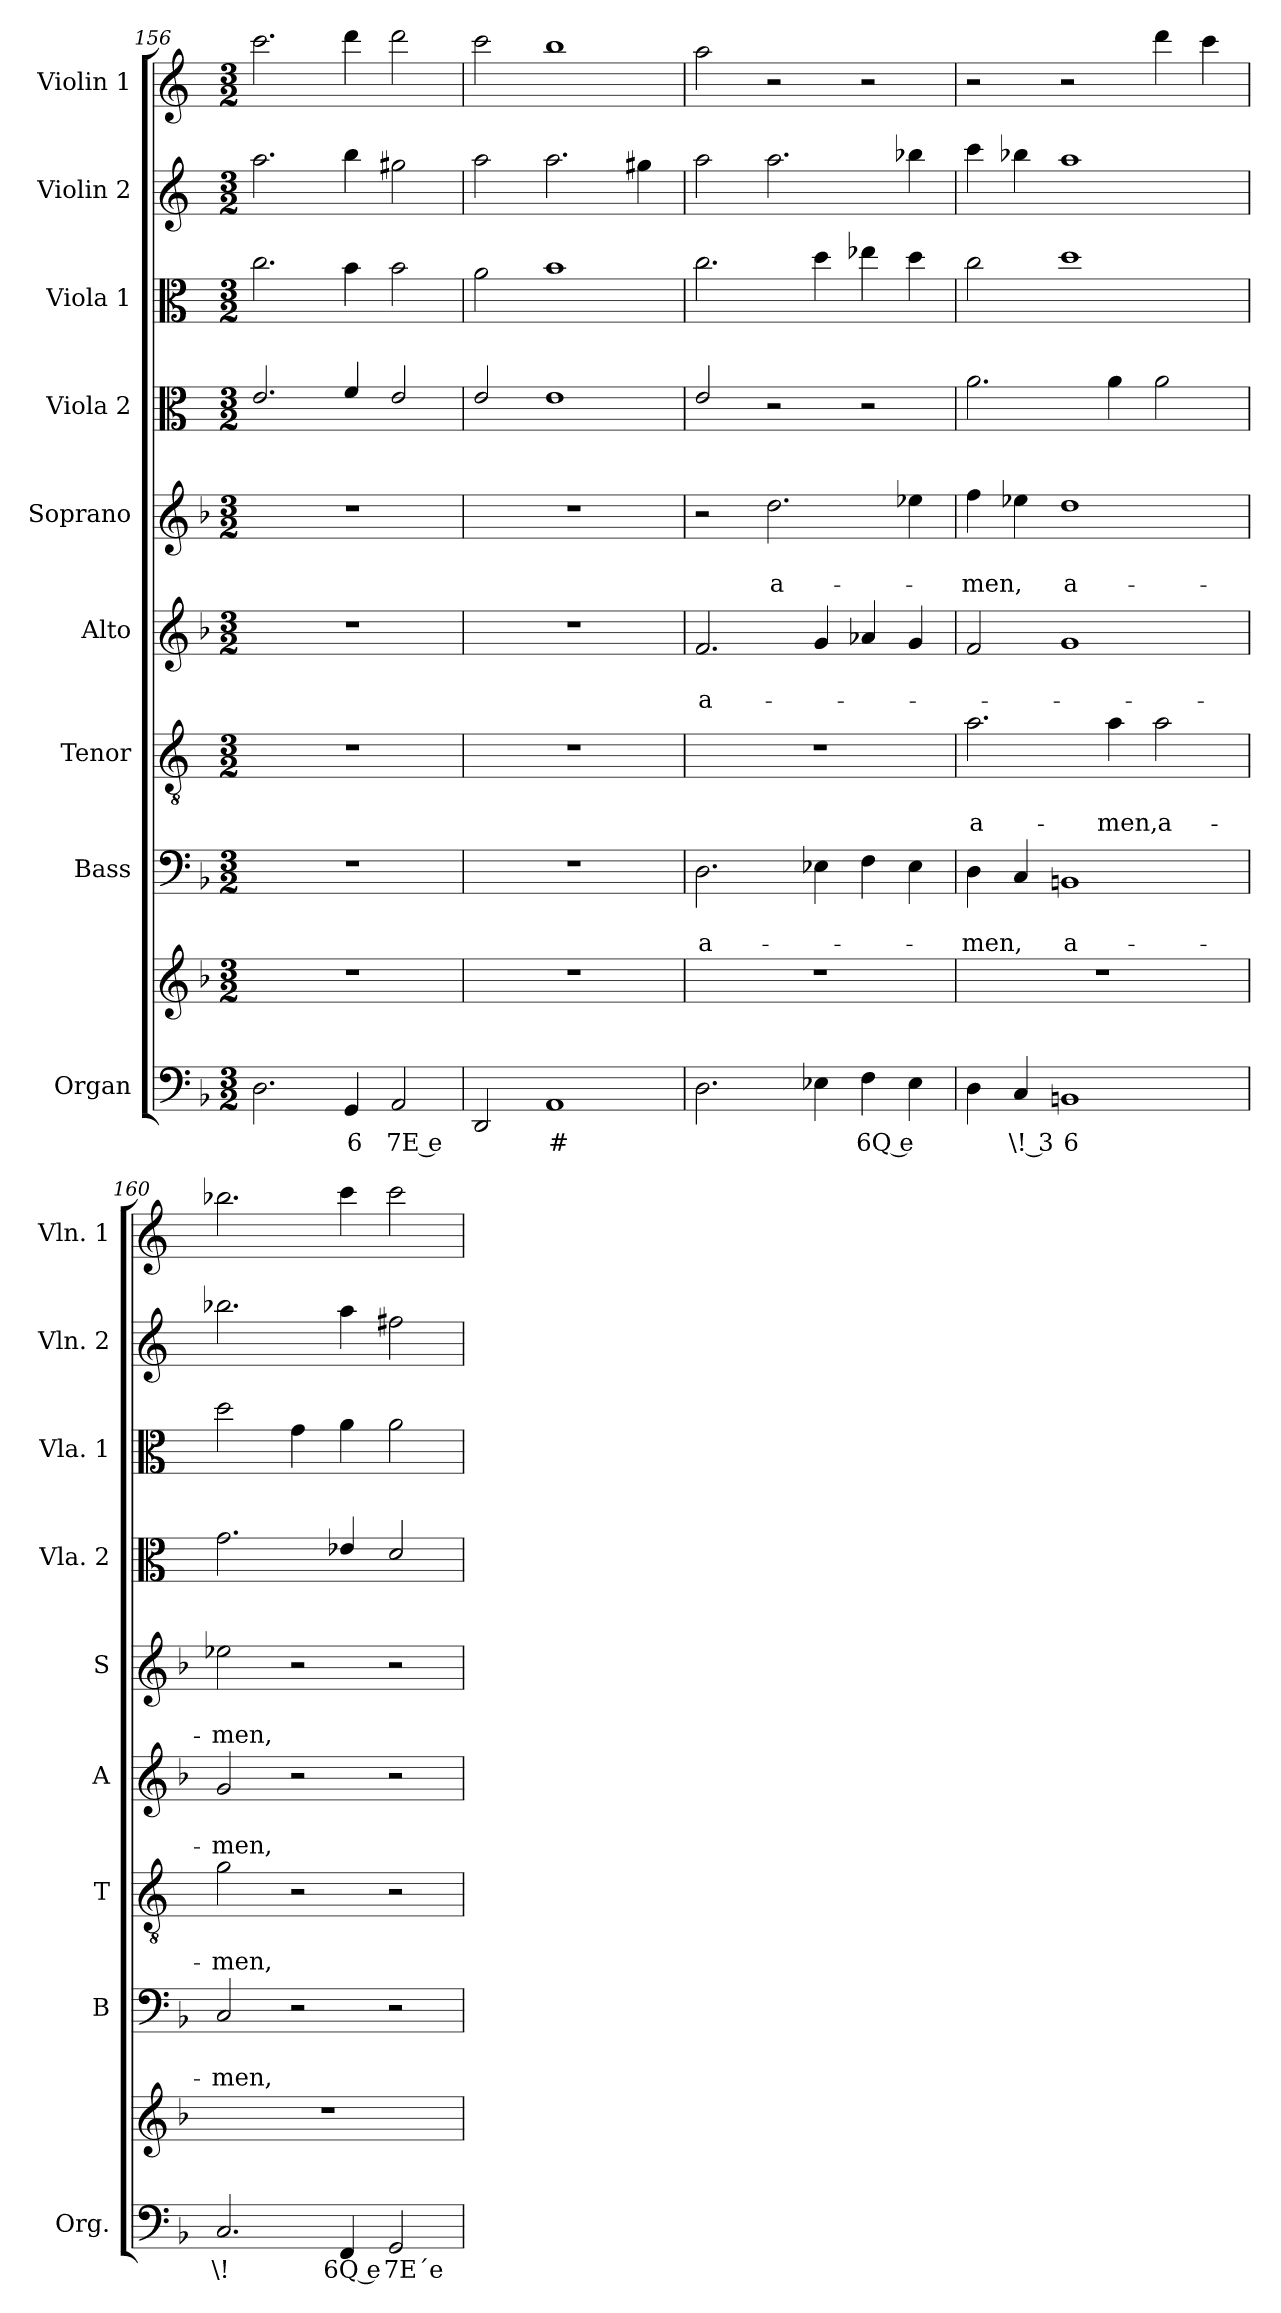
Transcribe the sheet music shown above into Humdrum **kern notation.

**kern	**text	**kern	**kern	**text	**text	**kern	**text	**text	**kern	**text	**text	**kern	**text	**text	**kern	**kern	**kern	**kern
*part9	*part9	*part9	*part8	*part8	*part8	*part7	*part7	*part7	*part6	*part6	*part6	*part5	*part5	*part5	*part4	*part3	*part2	*part1
*staff10	*staff10	*staff9	*staff8	*staff8	*staff8	*staff7	*staff7	*staff7	*staff6	*staff6	*staff6	*staff5	*staff5	*staff5	*staff4	*staff3	*staff2	*staff1
*I"Organ	*	*	*I"Bass	*	*	*I"Tenor	*	*	*I"Alto	*	*	*I"Soprano	*	*	*I"Viola 2	*I"Viola 1	*I"Violin 2	*I"Violin 1
*I'Org.	*	*	*I'B	*	*	*I'T	*	*	*I'A	*	*	*I'S	*	*	*I'Vla. 2	*I'Vla. 1	*I'Vln. 2	*I'Vln. 1
*clefF4	*	*clefG2	*clefF4	*	*	*clefGv2	*	*	*clefG2	*	*	*clefG2	*	*	*clefC3	*clefC3	*clefG2	*clefG2
*	*	*	*	*	*	*ITrd4c7	*	*	*	*	*	*	*	*	*ITrd4c7	*ITrd4c7	*ITrd4c7	*ITrd4c7
*k[b-]	*	*k[b-]	*k[b-]	*	*	*k[b-]	*	*	*k[b-]	*	*	*k[b-]	*	*	*k[b-]	*k[b-]	*k[b-]	*k[b-]
*F:	*	*F:	*F:	*	*	*F:	*	*	*F:	*	*	*F:	*	*	*F:	*F:	*F:	*F:
*M3/2	*	*M3/2	*M3/2	*	*	*M3/2	*	*	*M3/2	*	*	*M3/2	*	*	*M3/2	*M3/2	*M3/2	*M3/2
=156	=156	=156	=156	=156	=156	=156	=156	=156	=156	=156	=156	=156	=156	=156	=156	=156	=156	=156
2.D\	.	1.r	1.r	.	.	1.r	.	.	1.r	.	.	1.r	.	.	2.A/	2.f\	2.dd\	2.ff\
!	!LO:LY:b	!	!	!	!	!	!	!	!	!	!	!	!	!	!	!	!	!
4GG/	6	.	.	.	.	.	.	.	.	.	.	.	.	.	4B-/	4e\	4ee\	4gg\
!	!LO:LY:b	!	!	!	!	!	!	!	!	!	!	!	!	!	!	!	!	!
2AA/	7E e	.	.	.	.	.	.	.	.	.	.	.	.	.	2A/	2e\	2cc#X\	2gg\
!!LO:PB:g=z
=157	=157	=157	=157	=157	=157	=157	=157	=157	=157	=157	=157	=157	=157	=157	=157	=157	=157	=157
2DD/	.	1.r	1.r	.	.	1.r	.	.	1.r	.	.	1.r	.	.	2A/	2d\	2dd\	2ff\
!	!LO:LY:b	!	!	!	!	!	!	!	!	!	!	!	!	!	!	!	!	!
1AA	#	.	.	.	.	.	.	.	.	.	.	.	.	.	1A	1e	2.dd\	1ee
.	.	.	.	.	.	.	.	.	.	.	.	.	.	.	.	.	4cc#X\	.
=158	=158	=158	=158	=158	=158	=158	=158	=158	=158	=158	=158	=158	=158	=158	=158	=158	=158	=158
!	!	!	!	!	!LO:LY:b	!	!	!	!	!	!LO:LY:b	!	!	!	!	!	!	!
2.D\	.	1.r	2.D\	.	a-	1.r	.	.	2.f/	.	a-	2r	.	.	2A/	2.f\	2dd\	2dd\
!	!	!	!	!	!	!	!	!	!	!	!	!	!	!LO:LY:b	!	!	!	!
.	.	.	.	.	.	.	.	.	.	.	.	2.dd\	.	a-	2r	.	2.dd\	2r
4E-X\	.	.	4E-X\	.	.	.	.	.	4g/	.	.	.	.	.	.	4g\	.	.
!	!LO:LY:b	!	!	!	!	!	!	!	!	!	!	!	!	!	!	!	!	!
4F\	6Q e	.	4F\	.	.	.	.	.	4a-X/	.	.	.	.	.	2r	4a-X\	.	2r
4E-\	.	.	4E-\	.	.	.	.	.	4g/	.	.	4ee-X\	.	.	.	4g\	4ee-X\	.
=159	=159	=159	=159	=159	=159	=159	=159	=159	=159	=159	=159	=159	=159	=159	=159	=159	=159	=159
!	!	!	!	!	!LO:LY:b	!	!	!LO:LY:b	!	!	!	!	!	!LO:LY:b	!	!	!	!
4D\	.	1.r	4D\	.	-men,	2.d\	.	a-	2f/	.	.	4ff\	.	-men,	2.d\	2f\	4ff\	2r
!	!LO:LY:b	!	!	!	!	!	!	!	!	!	!	!	!	!	!	!	!	!
4C/	\! 3	.	4C/	.	.	.	.	.	.	.	.	4ee-X\	.	.	.	.	4ee-X\	.
!	!LO:LY:b	!	!	!	!LO:LY:b	!	!	!	!	!	!	!	!	!LO:LY:b	!	!	!	!
1BBn	6	.	1BBn	.	a-	.	.	.	1g	.	.	1dd	.	a-	.	1g	1dd	2r
!	!	!	!	!	!	!	!	!LO:LY:b	!	!	!	!	!	!	!	!	!	!
.	.	.	.	.	.	4d\	.	-men,	.	.	.	.	.	.	4d\	.	.	.
!	!	!	!	!	!	!	!	!LO:LY:b	!	!	!	!	!	!	!	!	!	!
.	.	.	.	.	.	2d\	.	a-	.	.	.	.	.	.	2d\	.	.	4gg\
.	.	.	.	.	.	.	.	.	.	.	.	.	.	.	.	.	.	4ff\
=160	=160	=160	=160	=160	=160	=160	=160	=160	=160	=160	=160	=160	=160	=160	=160	=160	=160	=160
!	!LO:LY:b	!	!	!	!LO:LY:b	!	!	!LO:LY:b	!	!	!LO:LY:b	!	!	!LO:LY:b	!	!	!	!
2.C/	\!	1.r	2C/	.	-men,	2c\	.	-men,	2g/	.	-men,	2ee-X\	.	-men,	2.c\	2g\	2.ee-X\	2.ee-X\
.	.	.	2r	.	.	2r	.	.	2r	.	.	2r	.	.	.	4c\	.	.
!	!LO:LY:b	!	!	!	!	!	!	!	!	!	!	!	!	!	!	!	!	!
4FF/	6Q e	.	.	.	.	.	.	.	.	.	.	.	.	.	4A-X/	4d\	4dd\	4ff\
!	!LO:LY:b	!	!	!	!	!	!	!	!	!	!	!	!	!	!	!	!	!
2GG/	7E´e	.	2r	.	.	2r	.	.	2r	.	.	2r	.	.	2G/	2d\	2bn\	2ff\
=	=	=	=	=	=	=	=	=	=	=	=	=	=	=	=	=	=	=
*-	*-	*-	*-	*-	*-	*-	*-	*-	*-	*-	*-	*-	*-	*-	*-	*-	*-	*-
